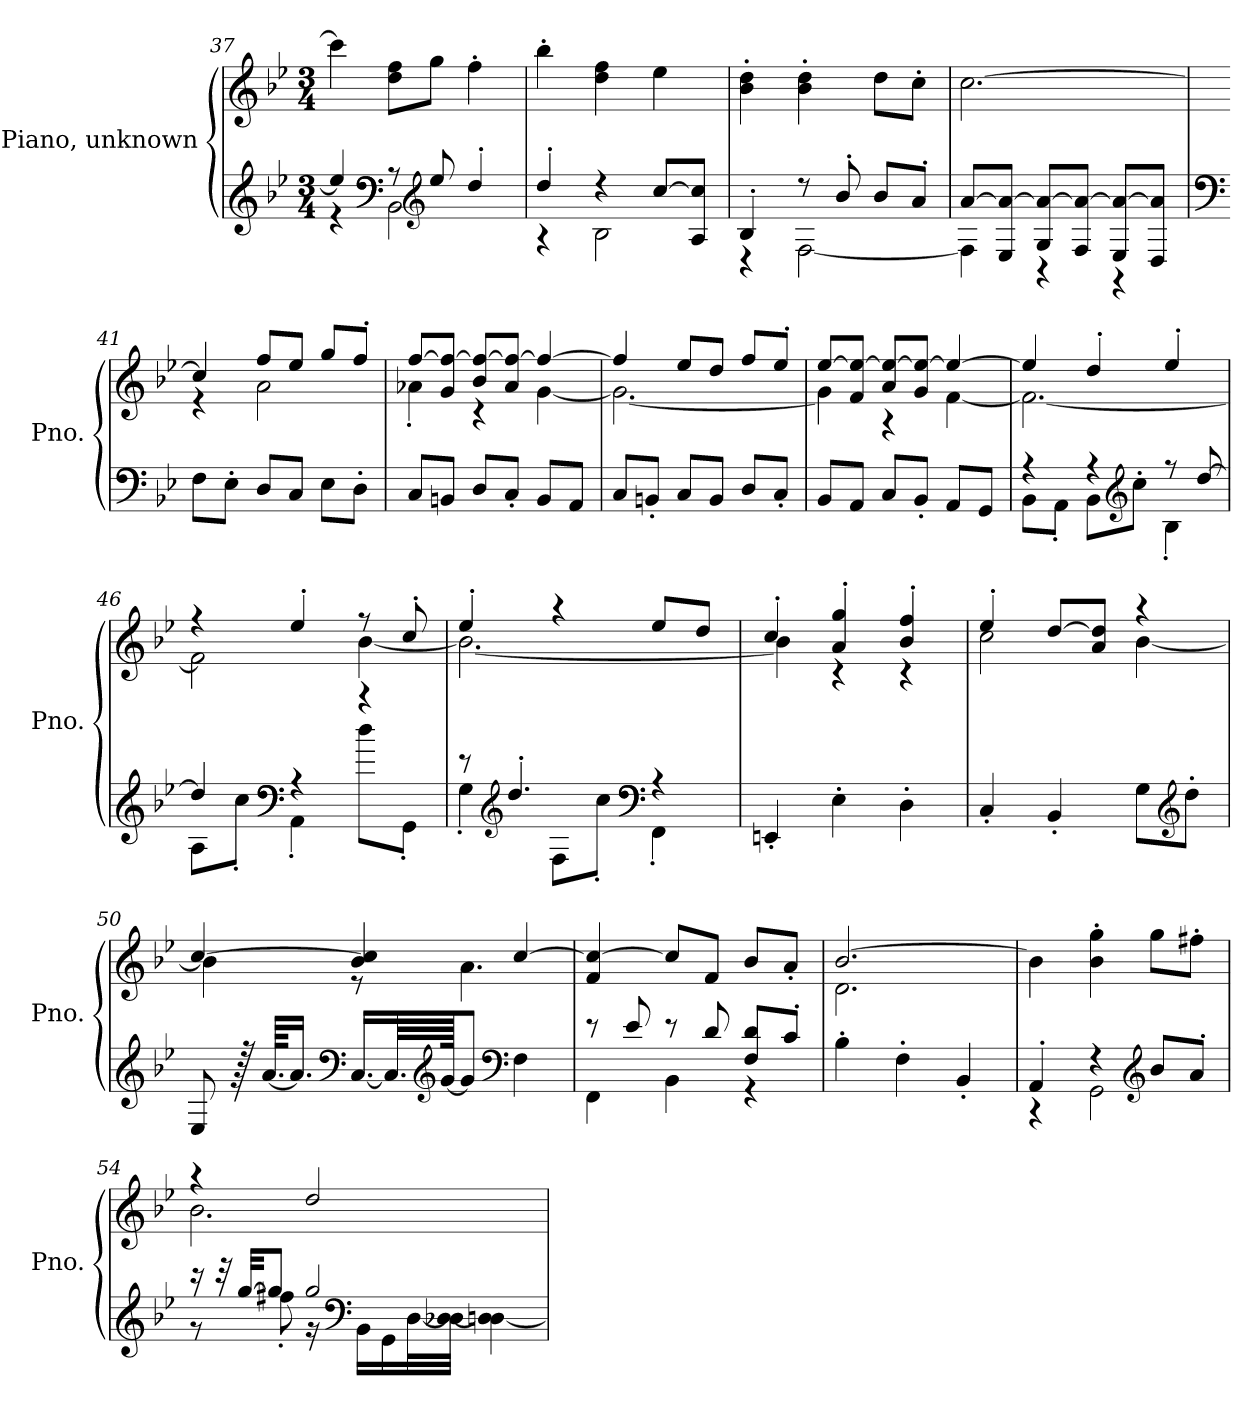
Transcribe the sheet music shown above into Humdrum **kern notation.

**kern	**kern
*part1	*part1
*staff2	*staff1
*I"Piano, unknown	*
*I'Pno.	*
*clefG2	*clefG2
*k[b-e-]	*k[b-e-]
*M3/4	*M3/4
=37	=37
*^	*
4ee-/]	4r	4ccc\]
*clefF4	*	*
8r	2BB-\	8dd\ 8ff\L
*clefG2	*	*
8ee-/	.	8gg\J
4dd'/	.	4ff'\
!!LO:LB:g=z
=38	=38	=38
4dd'/	4r	4bb-'\
4r	2B-\	4dd\ 4ff\
[8cc/L	.	4ee-\
8A/ 8cc/]J	.	.
=39	=39	=39
4B-'/	4r	4b-\' 4dd\'
8r	[2F\	4b-\' 4dd\'
8b-'/	.	.
8b-/L	.	8dd\L
8a'/J	.	8cc'\J
=40	=40	=40
[8a/L	4F\]	[2.cc\
8E-/ 8a/_J	.	.
8G/ 8a/_L	4r	.
8F/ 8a/_J	.	.
8E-/ 8a/_L	4r	.
8D/ 8a/]J	.	.
*v	*v	*
=41	=41
*clefF4	*
*	*^
8F\L	4cc/]	4r
8E-'\J	.	.
8D/L	8ff/L	2a\
8C/J	8ee-/J	.
8E-\L	8gg/L	.
8D'\J	8ff'/J	.
=42	=42	=42
8C/L	[8ff/L	4a-X'\
8BBn/J	8g/ 8ff/_J	.
8D/L	8b-/ 8ff/_L	4r
8C'/J	8a-/ 8ff/_J	.
8BB/L	4ff/_	[4g\
8AA/J	.	.
!!LO:LB:g=z	!!
=43	=43	=43
8C/L	4ff/]	2.g\_
8BBn'/J	.	.
8C/L	8ee-/L	.
8BB/J	8dd/J	.
8D/L	8ff/L	.
8C'/J	8ee-'/J	.
=44	=44	=44
8BB-/L	[8ee-/L	4g\]
8AA/J	8f/ 8ee-/_J	.
8C/L	8a/ 8ee-/_L	4r
8BB-'/J	8g/ 8ee-/_J	.
8AA/L	4ee-/_	[4f\
8GG/J	.	.
=45	=45	=45
*^	*	*
4r	8BB-\L	4ee-/]	2.f\_
.	8AA'\J	.	.
4r	8BB-\L	4dd'/	.
*clefG2	*	*	*
.	8cc'\J	.	.
8r	4B-'\	4ee-'/	.
[8dd/	.	.	.
=46	=46	=46	=46
4dd/]	8A\L	4r	2f\]
.	8cc'\J	.	.
*clefF4	*	*	*
4r	4AA'\	4ee-'/	.
4r	8dd\L	8r	[4b-\
.	8GG'\J	8cc'/	.
=47	=47	=47	=47
8r	4G'\	4ee-'/	2.b-\_
*clefG2	*	*	*
4.dd'/	.	.	.
.	8F\L	4r	.
.	8cc'\J	.	.
*clefF4	*	*	*
4r	4FF'\	8ee-/L	.
.	.	8dd/J	.
*v	*v	*	*
!!LO:LB:g=z	!!
=48	=48	=48
4EEn'/	4cc'/	4b-\]
4E-'\	4a/' 4gg/'	4r
4D'\	4b-/' 4ff/'	4r
=49	=49	=49
4C'/	4ee-'/	2cc\
4BB-'/	[8dd/L	.
.	8a/ 8dd/]J	.
8G\L	4r	[4b-\
*clefG2	*	*
8dd'\J	.	.
=50	=50	=50
8E-/	[4cc/	4b-\]
128r	.	.
[64.a/KKLL	.	.
16.a/JJ]	.	.
*clefF4	*	*
[16.C/LL	4b-/ 4cc/]	8r
64.C/LL]	.	.
*clefG2	*	*
[128g/JJJK	.	.
8g/J]	.	4.a\
*clefF4	*	*
4F\	[4cc/	.
*	*v	*v
=51	=51
*^	*
8r	4FF\	4f/ 4cc/_
8e-/	.	.
8r	4BB-\	8cc/L]
8d/	.	8f/J
8F/ 8d/L	4r	8b-/L
8c'/J	.	8a'/J
*v	*v	*
=52	=52
*	*^
4B-'\	[2.b-/	2.d\
4F'\	.	.
4BB-'/	.	.
*	*v	*v
!!LO:PB:g=z
=53	=53
*^	*
4AA'/	4r	4b-\]
4r	2GG\	4b-\' 4gg\'
*clefG2	*	*
8b-/L	.	8gg\L
8a'/J	.	8ff#X'\J
=54	=54	=54
*	*	*^
16r	8r	4r	2.b-\
32r	.	.	.
[32gg/KKL	.	.	.
8gg/J]	8ff#X'\	.	.
2gg/	16r	2dd/	.
*clefF4	*	*	*
.	16BB-\LL	.	.
.	16GG\	.	.
.	[32D\L	.	.
.	[32D-X\ 32D\]JJJ	.	.
.	4D-\] [4Dn\	.	.
*v	*v	*	*
*	*v	*v
=	=
*-	*-
